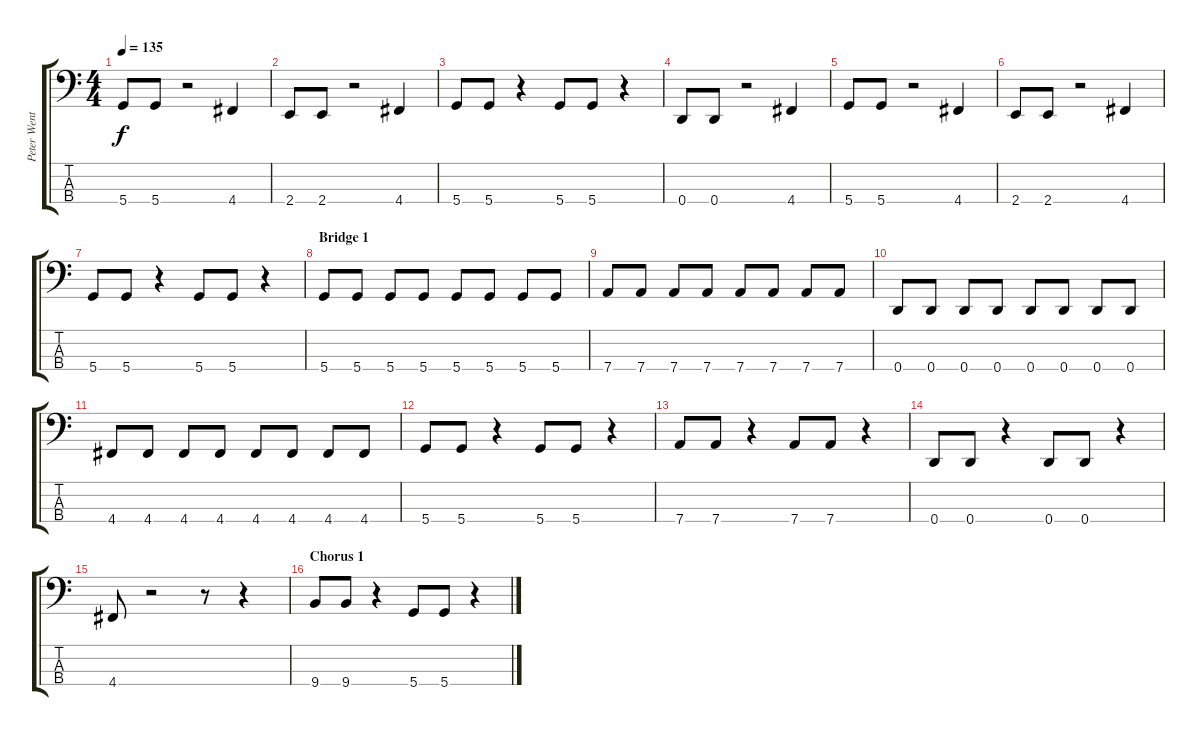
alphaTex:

\track ("Peter Wentz (Bass)" "Peter Went") {instrument electricbasspick}
\staff {score tabs}
\tuning (G2 D2 A1 D1) {hide}
\ts (4 4)
\tempo 135
\clef f4
\ks c
5.4.8{dy f} 5.4.8 r.2 4.4.4 |
2.4.8 2.4.8 r.2 4.4.4 |
5.4.8 5.4.8 r.4 5.4.8 5.4.8 r.4 |
0.4.8 0.4.8 r.2 4.4.4 |
5.4.8 5.4.8 r.2 4.4.4 |
2.4.8 2.4.8 r.2 4.4.4 |
5.4.8 5.4.8 r.4 5.4.8 5.4.8 r.4 |
\section ("" "Bridge 1")
5.4.8 5.4.8 5.4.8 5.4.8 5.4.8 5.4.8 5.4.8 5.4.8 |
7.4.8 7.4.8 7.4.8 7.4.8 7.4.8 7.4.8 7.4.8 7.4.8 |
0.4.8 0.4.8 0.4.8 0.4.8 0.4.8 0.4.8 0.4.8 0.4.8 |
4.4.8 4.4.8 4.4.8 4.4.8 4.4.8 4.4.8 4.4.8 4.4.8 |
5.4.8 5.4.8 r.4 5.4.8 5.4.8 r.4 |
7.4.8 7.4.8 r.4 7.4.8 7.4.8 r.4 |
0.4.8 0.4.8 r.4 0.4.8 0.4.8 r.4 |
4.4.8 r.2 r.8 r.4 |
\section ("" "Chorus 1")
9.4.8 9.4.8 r.4 5.4.8 5.4.8 r.4
